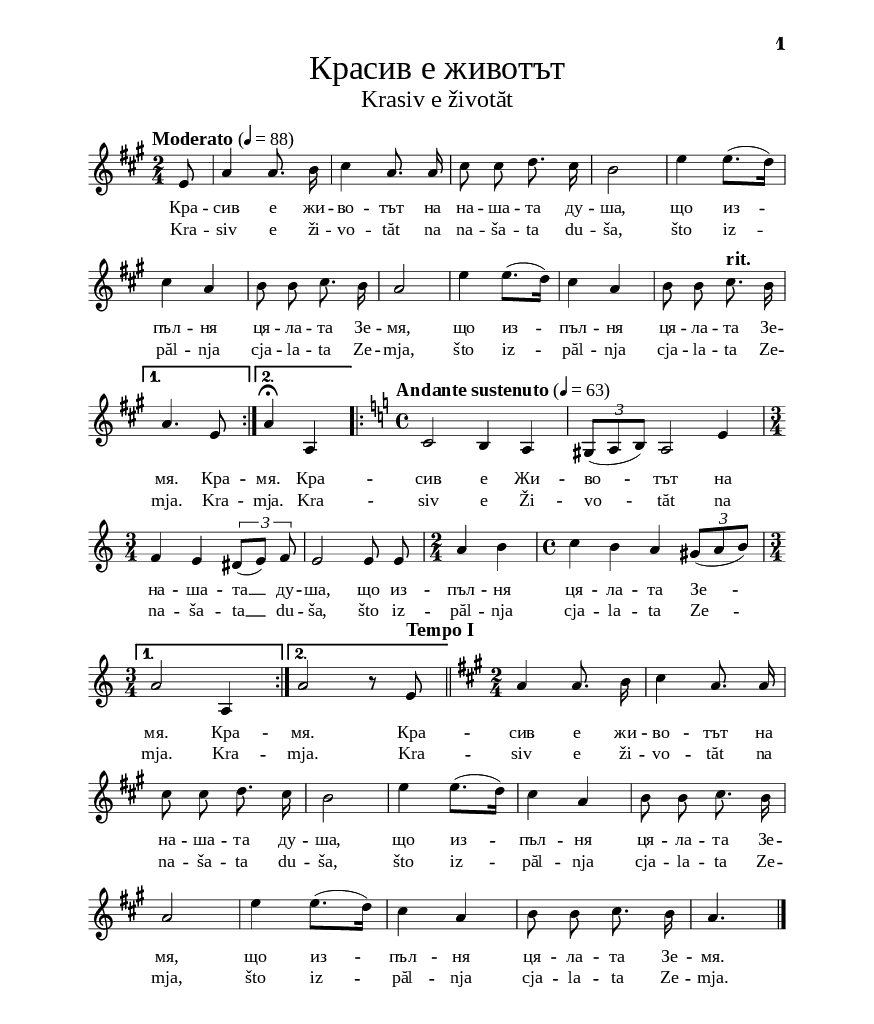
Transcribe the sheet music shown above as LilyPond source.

\version "2.24.3"

% include paper part and global functions
\include "include/globals.ily"

\bookpart {
  \label #'ref103
  \tocItem \markup "Красив е животът – Krasiv e životăt"
  \include "include/bookpart-paper.ily"
  \score {
    \include "include/score-layout.ily"


    \new Voice \absolute{

      \clef treble
      \key a \major
      \time 2/4
      \tempoFunc "Moderato" 4 "88"
      \autoBeamOff

      \partial 8

      \repeat volta 2 {
        e'8 | a'4 a'8. b'16 | cis''4 a'8. a'16 | cis''8 cis''8 d''8. cis''16 | b'2 | e''4 e''8. ( [ d''16 ] ) \break |

        cis''4 a' | b'8 b' cis''8. b'16 | a'2 | e''4 e''8. ( [ d''16 ] ) | cis''4 a' |  b'8 b' \tempo "rit." cis''8. b'16 | \break
      }
      \alternative {
        {  a'4. e'8 | }
        {  a'4\fermata a4 \tempoFunc "Andante sustenuto" 4 "63" }
      }

      \key a \minor \time 4/4 \repeat volta 2 {
        c'2 b4 a |  \tuplet 3/2 { gis8 [ ( a b ) ] } a2 e'4 | \break

        \time 3/4 f'4 e' \tuplet 3/2 { dis'8 [ ( e' )  ] f' } | e'2 e'8 e'8 | \time 2/4 a'4 b'4 | \time 4/4 c''4 b' a' \tuplet 3/2 { gis'8 [ ( a' b' ) ] } | \break
        \time 3/4
      }


      \alternative {
        {  a'2 a4 | }
        {
          a'2 r8  \tempo "Tempo I"
          e'8 \bar "||"
        }
      }

      \time 2/4 \key a \major a'4 a'8. b'16 | cis''4 a'8. a'16 | \break

      cis''8 cis''8 d''8. cis''16 | b'2 |e''4  e''8. [ ( d''16 ) ] | cis''4 a'4 | b'8 b' cis''8. b'16 | \break

      a'2 | e''4 e''8. [ ( d''16 ) ]  | cis''4 a' | b'8 b' cis''8. b'16 | a'4. \bar "|."

    }

    \addlyrics {
      Кра -- сив е жи -- во -- тът на на -- ша -- та ду -- ша,

      що из -- пъл -- ня ця -- ла -- та Зе -- мя,

      що из -- пъл -- ня ця -- ла -- та Зе -- мя. Кра -- мя.

      Кра -- сив е Жи -- во -- тът на на -- ша -- та __ ду -- ша,

      що из -- пъл -- ня ця -- ла -- та Зе -- мя. Кра -- мя.

      Кра -- сив е жи -- во -- тът на на -- ша -- та ду -- ша,

      що из -- пъл -- ня ця -- ла -- та Зе -- мя,

      що из -- пъл -- ня ця -- ла -- та Зе -- мя.
    }
    \addlyrics {
      Kra -- siv e ži -- vo -- tăt na na -- ša -- ta du -- ša,

      što iz -- păl -- nja cja -- la -- ta Ze -- mja,

      što iz -- păl -- nja cja -- la -- ta Ze -- mja. Kra -- mja.

      Kra -- siv e Ži -- vo -- tăt na na -- ša -- ta __ du -- ša,

      što iz -- păl -- nja cja -- la -- ta Ze -- mja. Kra -- mja.

      Kra -- siv e ži -- vo -- tăt na na -- ša -- ta du -- ša,

      što iz -- păl -- nja cja -- la -- ta Ze -- mja,

      što iz -- păl -- nja cja -- la -- ta Ze -- mja.
    }


    \header {
      title = \titleFunc "Красив е животът" "Krasiv e životăt"
    }

    \midi{}

  } % score

  \pageBreak
  \version "2.24.3"

\markup \fill-line { \fontsize #deTitleFontSize "Schön ist das Leben" }
\markup \null
\markup \null
\markup \fontsize #deCoupletFontSize {
  \hspace #17
  \override #`(baseline-skip . ,deCoupletBaselineSkip)

  \column {
    \line { " "Schön ist das Leben unserer Seele, }

    \line { " "was die ganze Erde erfüllt. }

    \line { " "Schön ist das Leben unserer Seele, }

    \line { " "was die ganze Erde erfüllt. }

    \line { " "Schön ist das Leben unserer Seele, }

    \line { " "das die ganze Erde erfüllt,  }
    \line { " "das die ganze Erde erfüllt.  }


  }


}


} % bookpart
